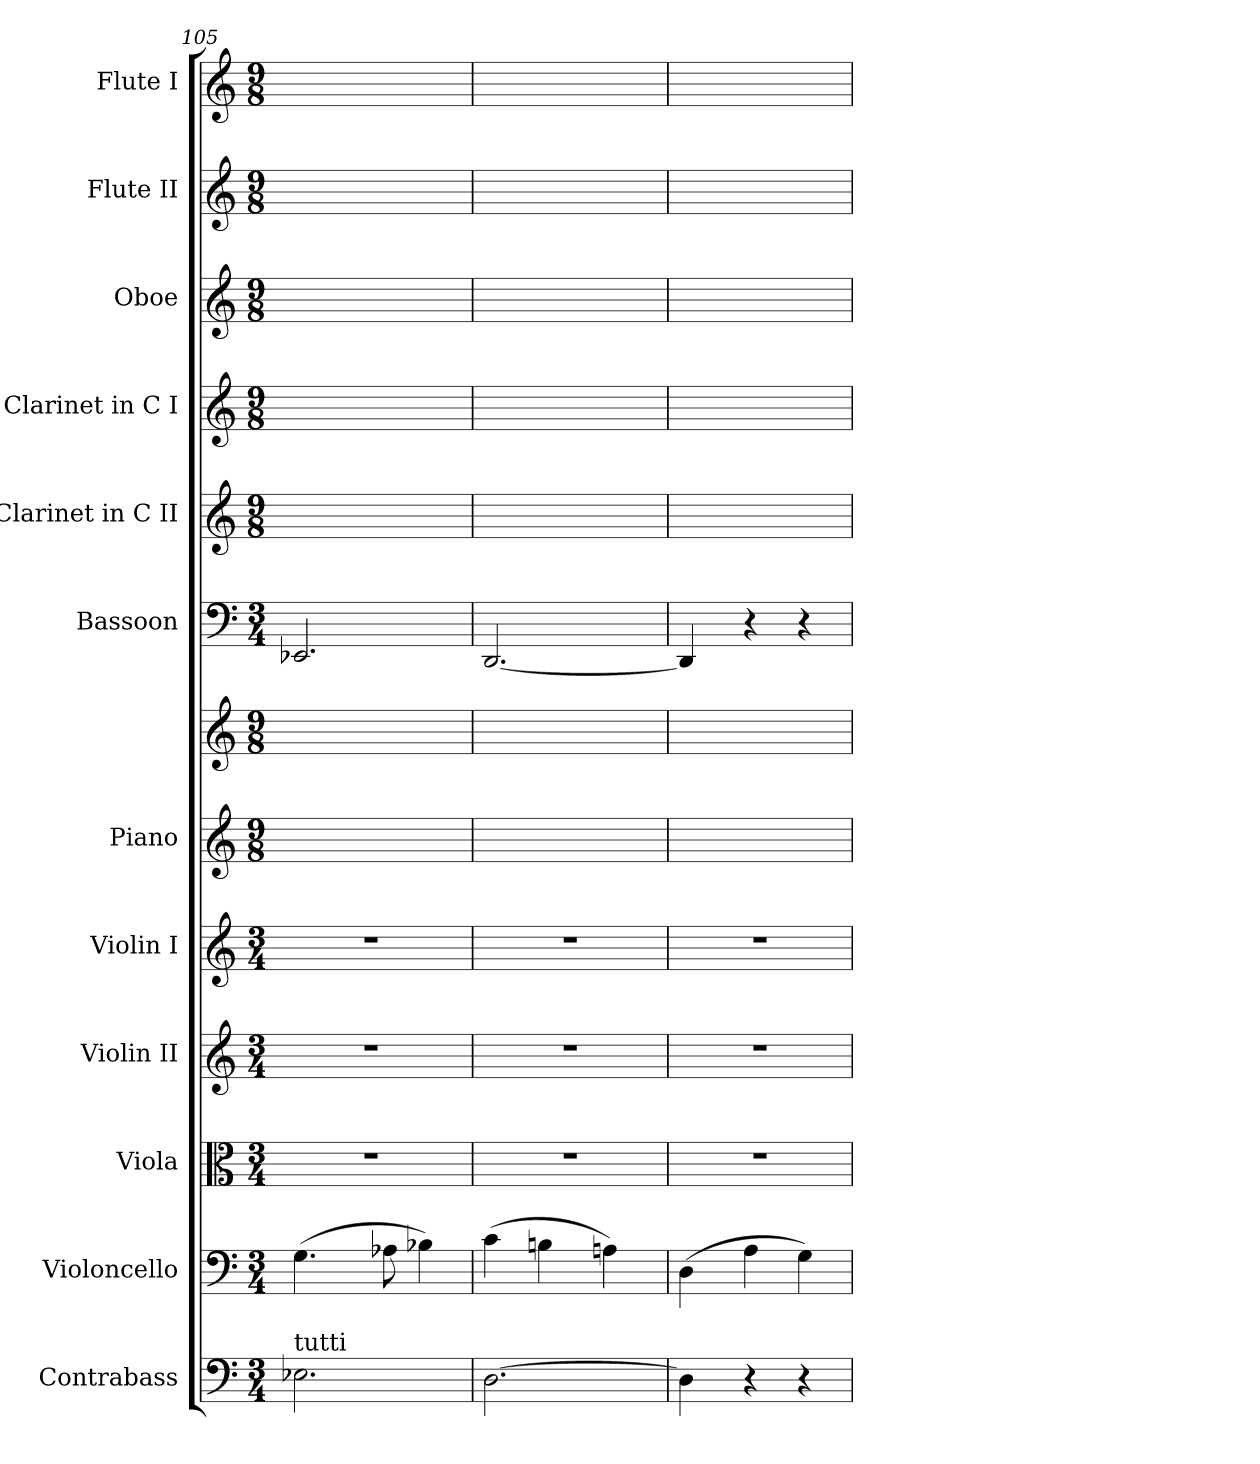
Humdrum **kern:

**kern	**kern	**kern	**kern	**kern	**kern	**kern	**kern	**kern	**kern	**kern	**kern	**kern
*part12	*part11	*part10	*part9	*part8	*part7	*part7	*part6	*part5	*part4	*part3	*part2	*part1
*staff13	*staff12	*staff11	*staff10	*staff9	*staff8	*staff7	*staff6	*staff5	*staff4	*staff3	*staff2	*staff1
*I"Contrabass	*I"Violoncello	*I"Viola	*I"Violin II	*I"Violin I	*I"Piano	*	*I"Bassoon	*I"Clarinet in C II	*I"Clarinet in C I	*I"Oboe	*I"Flute II	*I"Flute I
*I'Cb.	*I'Vc.	*I'Vla.	*I'Vln. II	*I'Vln. I	*I'Pno	*	*I'Bsn.	*I'2.Cl.	*I'1.Cl.	*I'Ob.	*I'2.Fl.	*I'1.Fl.
*clefF4	*clefF4	*clefC3	*clefG2	*clefG2	*clefG2	*clefG2	*clefF4	*clefG2	*clefG2	*clefG2	*clefG2	*clefG2
*ITrd7c12	*	*	*	*	*	*	*	*	*	*	*	*
*k[]	*k[]	*k[]	*k[]	*k[]	*k[]	*k[]	*k[]	*k[]	*k[]	*k[]	*k[]	*k[]
*M3/4	*M3/4	*M3/4	*M3/4	*M3/4	*M9/8	*M9/8	*M3/4	*M9/8	*M9/8	*M9/8	*M9/8	*M9/8
*	*	*	*	*	*Xtuplet	*Xtuplet	*	*Xtuplet	*Xtuplet	*Xtuplet	*Xtuplet	*Xtuplet
=105	=105	=105	=105	=105	=105	=105	=105	=105	=105	=105	=105	=105
!LO:TX:a:t=tutti	!	!	!	!	!	!	!	!	!	!	!	!
2.EE-X	(4.G	2.r	2.r	2.r	12ryy	12ryy	2.EE-X	12ryy	12ryy	12ryy	12ryy	12ryy
.	.	.	.	.	6ryy	6ryy	.	6ryy	6ryy	6ryy	6ryy	6ryy
.	.	.	.	.	12ryy	12ryy	.	12ryy	12ryy	12ryy	12ryy	12ryy
.	.	.	.	.	12ryy	12ryy	.	12ryy	12ryy	12ryy	12ryy	12ryy
.	8A-X	.	.	.	.	.	.	.	.	.	.	.
.	.	.	.	.	12ryy	12ryy	.	12ryy	12ryy	12ryy	12ryy	12ryy
.	4B-X)	.	.	.	6ryy	6ryy	.	6ryy	6ryy	6ryy	6ryy	6ryy
.	.	.	.	.	12ryy	12ryy	.	12ryy	12ryy	12ryy	12ryy	12ryy
=106	=106	=106	=106	=106	=106	=106	=106	=106	=106	=106	=106	=106
[2.DD	(4c	2.r	2.r	2.r	12ryy	12ryy	[2.DD	12ryy	12ryy	12ryy	12ryy	12ryy
.	.	.	.	.	6ryy	6ryy	.	6ryy	6ryy	6ryy	6ryy	6ryy
.	4Bn	.	.	.	12ryy	12ryy	.	12ryy	12ryy	12ryy	12ryy	12ryy
.	.	.	.	.	12ryy	12ryy	.	12ryy	12ryy	12ryy	12ryy	12ryy
.	.	.	.	.	12ryy	12ryy	.	12ryy	12ryy	12ryy	12ryy	12ryy
.	4An)	.	.	.	12ryy	12ryy	.	12ryy	12ryy	12ryy	12ryy	12ryy
.	.	.	.	.	12ryy	12ryy	.	12ryy	12ryy	12ryy	12ryy	12ryy
.	.	.	.	.	12ryy	12ryy	.	12ryy	12ryy	12ryy	12ryy	12ryy
=107	=107	=107	=107	=107	=107	=107	=107	=107	=107	=107	=107	=107
4DD]	(4D	2.r	2.r	2.r	12ryy	12ryy	4DD]	12ryy	12ryy	12ryy	12ryy	12ryy
.	.	.	.	.	12ryy	12ryy	.	12ryy	12ryy	12ryy	12ryy	12ryy
.	.	.	.	.	12ryy	12ryy	.	12ryy	12ryy	12ryy	12ryy	12ryy
4r	4A	.	.	.	6ryy	6ryy	4r	6ryy	6ryy	6ryy	6ryy	6ryy
.	.	.	.	.	12ryy	12ryy	.	12ryy	12ryy	12ryy	12ryy	12ryy
4r	4G)	.	.	.	6ryy	6ryy	4r	6ryy	6ryy	6ryy	6ryy	6ryy
.	.	.	.	.	12ryy	12ryy	.	12ryy	12ryy	12ryy	12ryy	12ryy
=	=	=	=	=	=	=	=	=	=	=	=	=
*-	*-	*-	*-	*-	*-	*-	*-	*-	*-	*-	*-	*-
